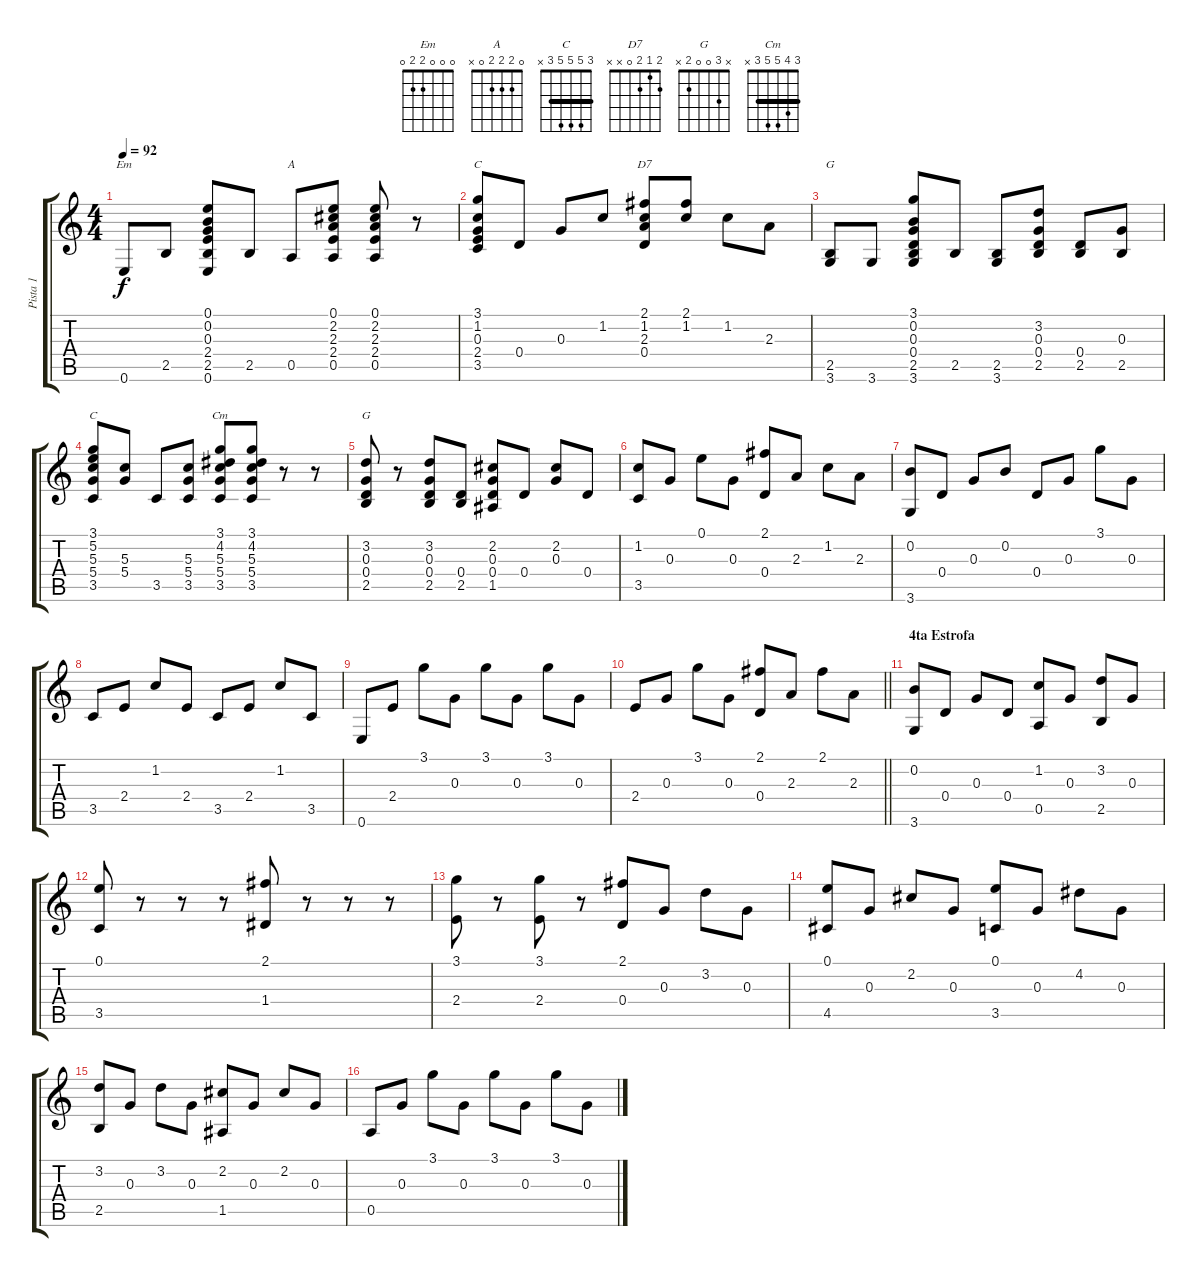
\track ("Pista 1" "Pista 1") {instrument acousticguitarsteel}
\staff {score tabs}
\tuning (E4 B3 G3 D3 A2 E2) {hide}
\chord ("Em" 0 0 0 2 2 0)
\chord ("A" 0 2 2 2 0 x)
\chord ("C" 3 1 0 2 3 x)
\chord ("D7" 2 1 2 0 x x)
\chord ("G" 3 0 0 0 2 3)
\chord ("C" 3 5 5 5 3 x) {barre 3}
\chord ("Cm" 3 4 5 5 3 x) {barre 3}
\chord ("G" x 3 0 0 2 x)
\ts (4 4)
\tempo 92
\clef g2
\ks c
0.6.8{ch "Em" dy f} 2.5.8 (0.1 0.2 0.3 2.4 2.5 0.6).8 2.5.8 0.5.8{ch "A"} (0.1 2.2 2.3 2.4 0.5).8 (0.1 2.2 2.3 2.4 0.5).8 r.8 |
(3.1 1.2 0.3 2.4 3.5).8{ch "C"} 0.4.8 0.3.8 1.2.8 (2.1 1.2 2.3 0.4).8{ch "D7"} (2.1 1.2).8 1.2.8 2.3.8 |
(2.5 3.6).8{ch "G"} 3.6.8 (3.1 0.2 0.3 0.4 2.5 3.6).8 2.5.8 (2.5 3.6).8 (3.2 0.3 0.4 2.5).8 (0.4 2.5).8 (0.3 2.5).8 |
(3.1 5.2 5.3 5.4 3.5).8{ch "C"} (5.3 5.4).8 3.5.8 (5.3 5.4 3.5).8 (3.1 4.2 5.3 5.4 3.5).8{ch "Cm"} (3.1 4.2 5.3 5.4 3.5).8 r.8 r.8 |
(3.2 0.3 0.4 2.5).8{ch "G"} r.8 (3.2 0.3 0.4 2.5).8 (0.4 2.5).8 (2.2 0.3 0.4 1.5).8 0.4.8 (2.2 0.3).8 0.4.8 |
(1.2 3.5).8 0.3.8 0.1.8 0.3.8 (2.1 0.4).8 2.3.8 1.2.8 2.3.8 |
(0.2 3.6).8 0.4.8 0.3.8 0.2.8 0.4.8 0.3.8 3.1.8 0.3.8 |
3.5.8 2.4.8 1.2.8 2.4.8 3.5.8 2.4.8 1.2.8 3.5.8 |
0.6.8 2.4.8 3.1.8 0.3.8 3.1.8 0.3.8 3.1.8 0.3.8 |
\barLineRight lightlight
2.4.8 0.3.8 3.1.8 0.3.8 (2.1 0.4).8 2.3.8 2.1.8 2.3.8 |
\section ("" "4ta Estrofa")
(0.2 3.6).8 0.4.8 0.3.8 0.4.8 (1.2 0.5).8 0.3.8 (3.2 2.5).8 0.3.8 |
(0.1 3.5).8 r.8 r.8 r.8 (2.1 1.4).8 r.8 r.8 r.8 |
(3.1 2.4).8 r.8 (3.1 2.4).8 r.8 (2.1 0.4).8 0.3.8 3.2.8 0.3.8 |
(0.1 4.5).8 0.3.8 2.2.8 0.3.8 (0.1 3.5).8 0.3.8 4.2.8 0.3.8 |
(3.2 2.5).8 0.3.8 3.2.8 0.3.8 (2.2 1.5).8 0.3.8 2.2.8 0.3.8 |
0.5.8 0.3.8 3.1.8 0.3.8 3.1.8 0.3.8 3.1.8 0.3.8
